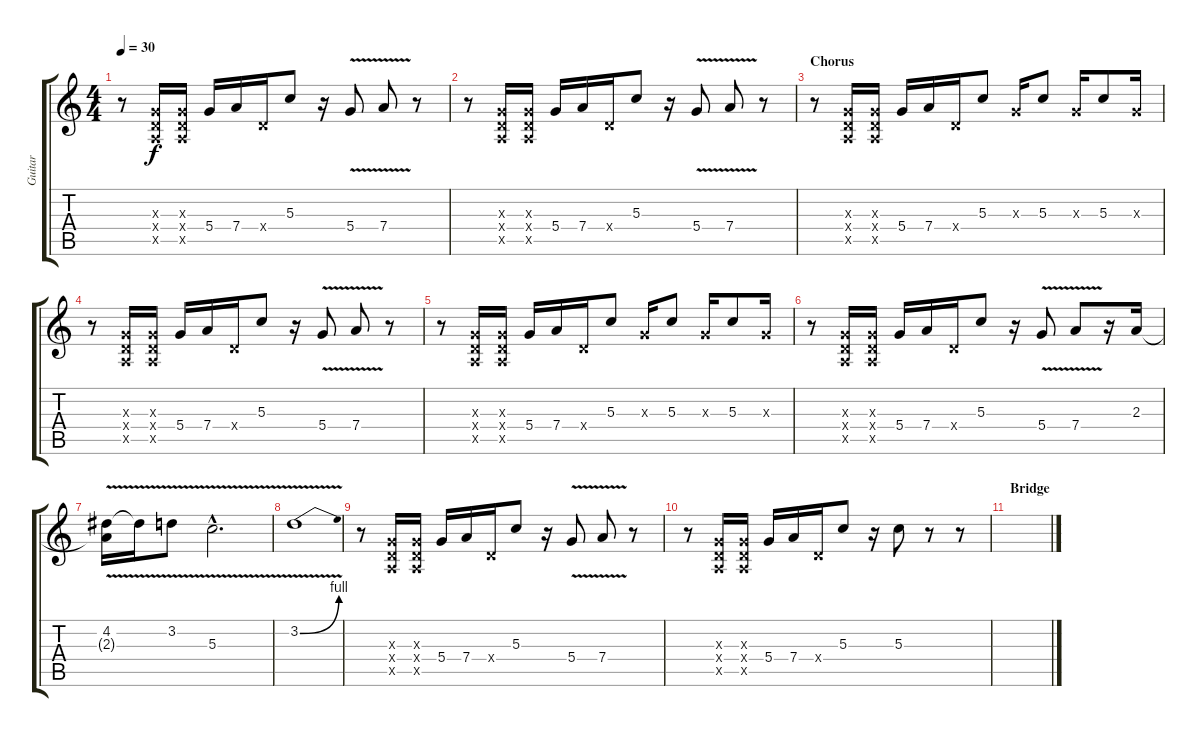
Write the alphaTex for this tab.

\track ("Guitar" "Guitar") {instrument overdrivenguitar}
\staff {score tabs}
\tuning (E4 B3 G3 D3 A2 E2) {hide}
\ts (4 4)
\tempo 30
\clef g2
\ks c
r.8{dy f} (0.3{x} 0.4{x} 0.5{x}).16 (0.3{x} 0.4{x} 0.5{x}).16 5.4.16 7.4.16 0.4{x}.16 5.3.8 r.16 5.4{v}.8 7.4{v}.8 r.8 |
r.8 (0.3{x} 0.4{x} 0.5{x}).16 (0.3{x} 0.4{x} 0.5{x}).16 5.4.16 7.4.16 0.4{x}.16 5.3.8 r.16 5.4{v}.8 7.4{v}.8 r.8 |
\section ("" "Chorus")
r.8 (0.3{x} 0.4{x} 0.5{x}).16 (0.3{x} 0.4{x} 0.5{x}).16 5.4.16 7.4.16 0.4{x}.16 5.3.8 0.3{x}.16 5.3.8 0.3{x}.16 5.3.8 0.3{x}.16 |
r.8 (0.3{x} 0.4{x} 0.5{x}).16 (0.3{x} 0.4{x} 0.5{x}).16 5.4.16 7.4.16 0.4{x}.16 5.3.8 r.16 5.4{v}.8 7.4{v}.8 r.8 |
r.8 (0.3{x} 0.4{x} 0.5{x}).16 (0.3{x} 0.4{x} 0.5{x}).16 5.4.16 7.4.16 0.4{x}.16 5.3.8 0.3{x}.16 5.3.8 0.3{x}.16 5.3.8 0.3{x}.16 |
r.8 (0.3{x} 0.4{x} 0.5{x}).16 (0.3{x} 0.4{x} 0.5{x}).16 5.4.16 7.4.16 0.4{x}.16 5.3.8 r.16 5.4{v}.8 7.4{v}.8 r.16 2.3.16 |
(4.2{v} 2.3{t}).16 4.2{t}.16 3.2{v}.8 5.3{v hac}.2{d} |
3.2{be (bend 0 0 60 4) v}.1 |
r.8 (0.3{x} 0.4{x} 0.5{x}).16 (0.3{x} 0.4{x} 0.5{x}).16 5.4.16 7.4.16 0.4{x}.16 5.3.8 r.16 5.4{v}.8 7.4{v}.8 r.8 |
r.8 (0.3{x} 0.4{x} 0.5{x}).16 (0.3{x} 0.4{x} 0.5{x}).16 5.4.16 7.4.16 0.4{x}.16 5.3.8 r.16 5.3.8 r.8 r.8 |
\section ("" "Bridge")
